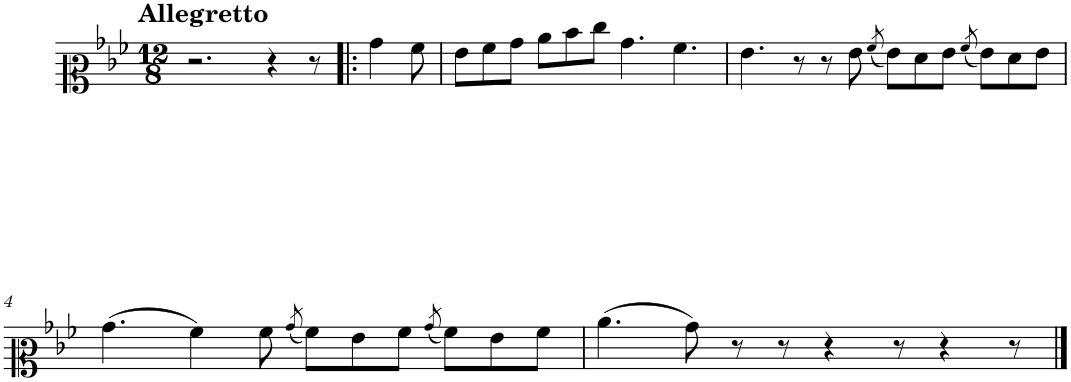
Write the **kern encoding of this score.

**kern
*part1
*staff1
*I"Piano
*I'Pno.
*clefC2
*k[b-e-a-]
*M12/8
=1
!LO:TX:a:B:t=Allegretto
2.r
4r
8r
4b-\
8a-\
=2
8g\L
8a-\
8b-\J
8cc\L
8dd\
8ee-\J
4.b-\
4.a-\
=3
4.g\
8r
8r
8g\
(8qa-/
8g\L)
8f\
8g\J
(8qa-/
8g\L)
8f\
8g\J
!!LO:LB:g=z
=4
(4.b-\
4a-\)
8a-\
(8qb-/
8a-\L)
8g\
8a-\J
(8qb-/
8a-\L)
8g\
8a-\J
=5
(4.cc\
8b-\)
8r
8r
4r
8r
4r
8r
==
*-
